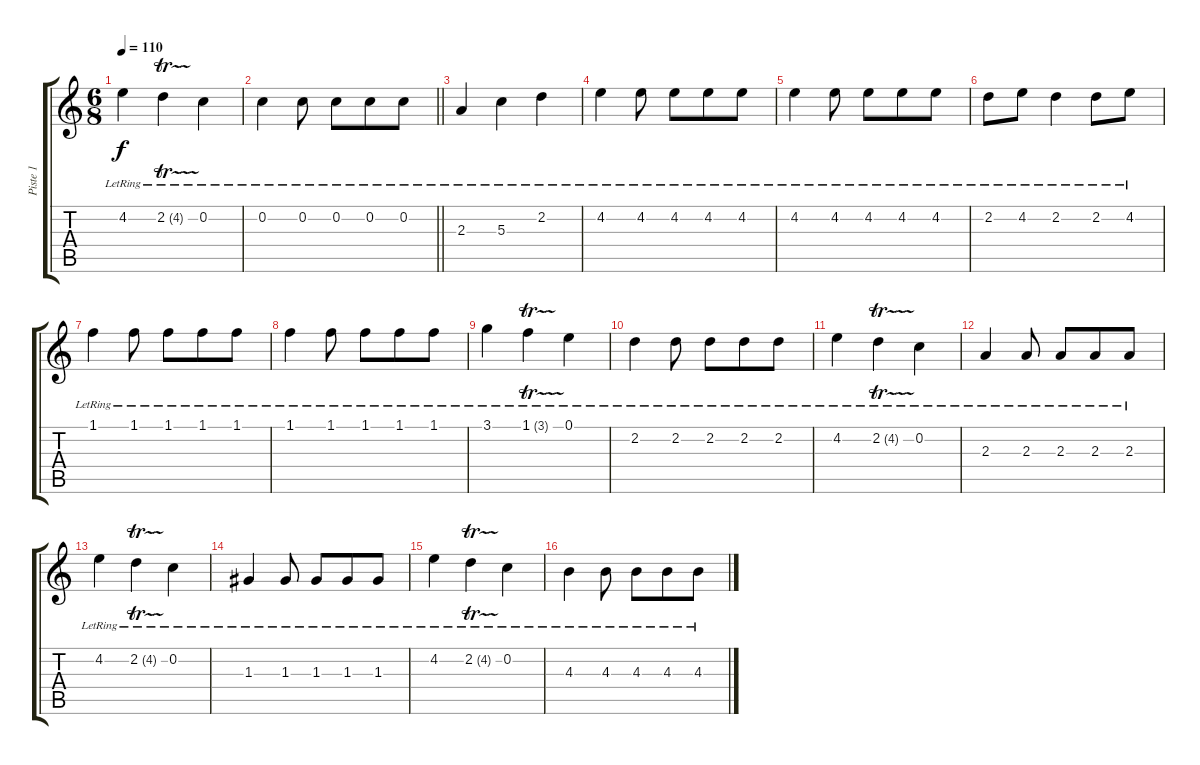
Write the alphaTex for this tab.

\track ("Piste 1" "Piste 1") {instrument acousticguitarsteel}
\staff {score tabs}
\tuning (E4 C4 G3 C3 G2 C2) {hide}
\ts (6 8)
\tempo 110
\clef g2
\ks c
4.2{lr}.4{dy f} 2.2{tr (4 16) lr}.4 0.2{lr}.4 |
\barLineRight lightlight
0.2{lr}.4 0.2{lr}.8 0.2{lr}.8 0.2{lr}.8 0.2{lr}.8 |
\section ("" "")
2.3{lr}.4 5.3{lr}.4 2.2{lr}.4 |
4.2{lr}.4 4.2{lr}.8 4.2{lr}.8 4.2{lr}.8 4.2{lr}.8 |
4.2{lr}.4 4.2{lr}.8 4.2{lr}.8 4.2{lr}.8 4.2{lr}.8 |
2.2{lr}.8 4.2{lr}.8 2.2{lr}.4 2.2{lr}.8 4.2{lr}.8 |
1.1{lr}.4 1.1{lr}.8 1.1{lr}.8 1.1{lr}.8 1.1{lr}.8 |
1.1{lr}.4 1.1{lr}.8 1.1{lr}.8 1.1{lr}.8 1.1{lr}.8 |
3.1{lr}.4 1.1{tr (3 16) lr}.4 0.1{lr}.4 |
2.2{lr}.4 2.2{lr}.8 2.2{lr}.8 2.2{lr}.8 2.2{lr}.8 |
4.2{lr}.4 2.2{tr (4 16) lr}.4 0.2{lr}.4 |
2.3{lr}.4 2.3{lr}.8 2.3{lr}.8 2.3{lr}.8 2.3{lr}.8 |
4.2{lr}.4 2.2{tr (4 16) lr}.4 0.2{lr}.4 |
1.3{lr}.4 1.3{lr}.8 1.3{lr}.8 1.3{lr}.8 1.3{lr}.8 |
4.2{lr}.4 2.2{tr (4 16) lr}.4 0.2{lr}.4 |
4.3{lr}.4 4.3{lr}.8 4.3{lr}.8 4.3{lr}.8 4.3{lr}.8
